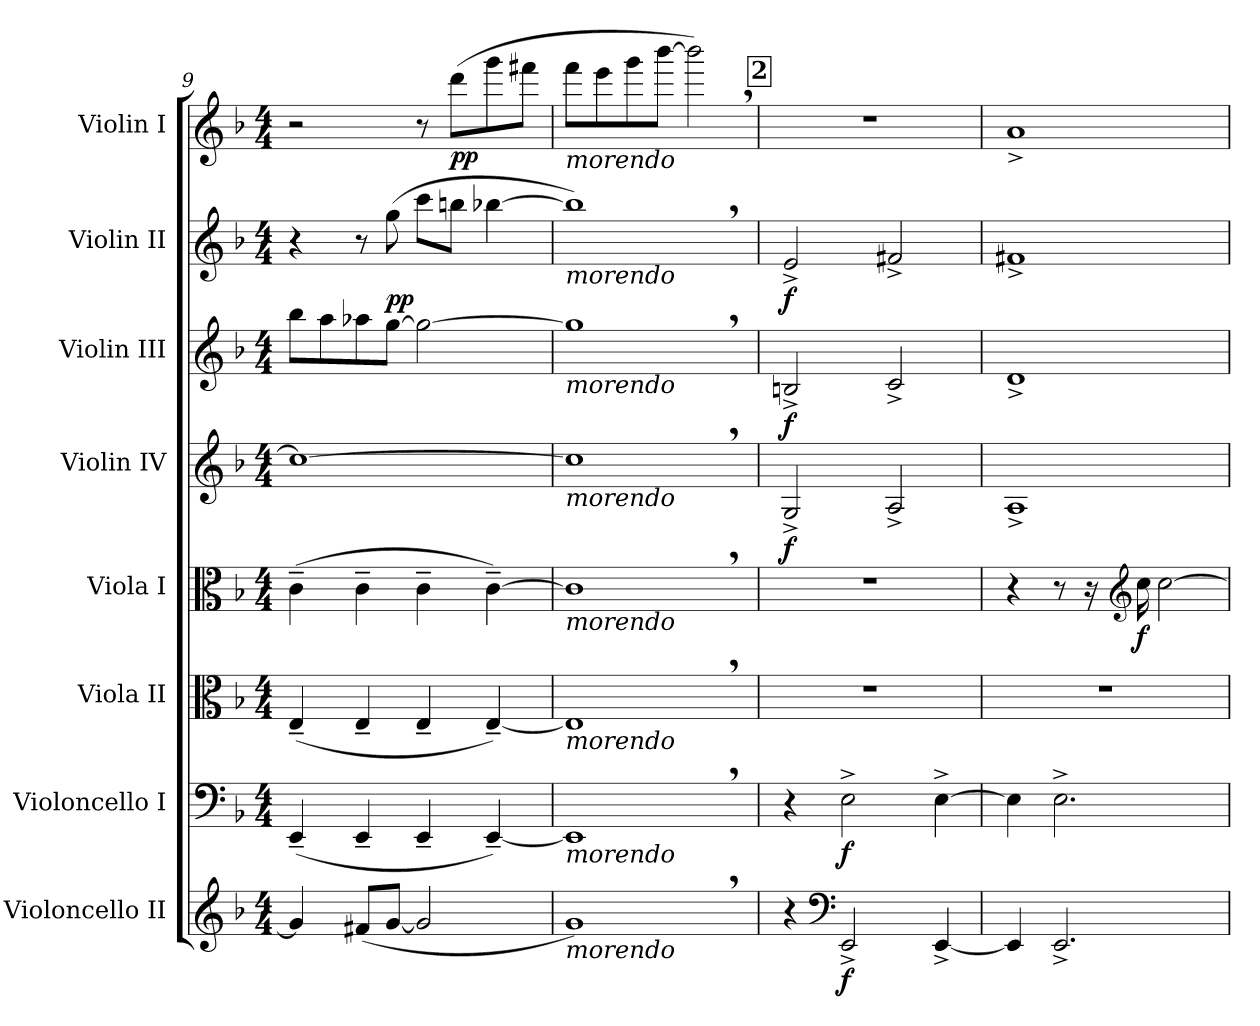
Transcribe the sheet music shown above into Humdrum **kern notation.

**kern	**dynam	**kern	**dynam	**kern	**kern	**dynam	**kern	**dynam	**kern	**dynam	**kern	**dynam	**kern	**dynam
*part8	*part8	*part7	*part7	*part6	*part5	*part5	*part4	*part4	*part3	*part3	*part2	*part2	*part1	*part1
*staff8	*staff8	*staff7	*staff7	*staff6	*staff5	*staff5	*staff4	*staff4	*staff3	*staff3	*staff2	*staff2	*staff1	*staff1
*I"Violoncello II	*	*I"Violoncello I	*	*I"Viola II	*I"Viola I	*	*I"Violin IV	*	*I"Violin III	*	*I"Violin II	*	*I"Violin I	*
*I'Vc. II	*	*I'Vc. I	*	*I'Vla. II	*I'Vla. I	*	*I'Vln. IV	*	*I'Vln. III	*	*I'Vln. II	*	*I'Vln. I	*
!!LO:PB:g=z
*clefG2	*	*clefF4	*	*clefC3	*clefC3	*	*clefG2	*	*clefG2	*	*clefG2	*	*clefG2	*
*k[b-]	*	*k[b-]	*	*k[b-]	*k[b-]	*	*k[b-]	*	*k[b-]	*	*k[b-]	*	*k[b-]	*
*M4/4	*	*M4/4	*	*M4/4	*M4/4	*	*M4/4	*	*M4/4	*	*M4/4	*	*M4/4	*
=9	=9	=9	=9	=9	=9	=9	=9	=9	=9	=9	=9	=9	=9	=9
4g/]	.	(<4EE~/	.	(<4E~/	(>4c~\	.	1cc_	.	8bb-\L	.	4r	.	2r	.
.	.	.	.	.	.	.	.	.	8aa\	.	.	.	.	.
(<8f#X/L	.	4EE~/	.	4E~/	4c~\	.	.	.	8aa-X\	.	8r	.	.	.
!	!	!	!	!	!	!	!	!	!	!	!	!LO:DY:b	!	!
[8g/J	.	.	.	.	.	.	.	.	[8gg\J	.	(>8gg\	pp	.	.
2g/]	.	4EE~/	.	4E~/	4c~\	.	.	.	2gg\_	.	8ccc\L	.	8r	.
!	!	!	!	!	!	!	!	!	!	!	!	!	!	!LO:DY:b
.	.	.	.	.	.	.	.	.	.	.	8bbn\J	.	(>8ddd\L	pp
.	.	[4EE~/)	.	[4E~/)	[4c~\)	.	.	.	.	.	[4bb-X\	.	8ggg\	.
.	.	.	.	.	.	.	.	.	.	.	.	.	8fff#X\J	.
=10	=10	=10	=10	=10	=10	=10	=10	=10	=10	=10	=10	=10	=10	=10
!	!	!	!	!	!	!	!	!	!	!	!	!	!LO:TX:b:i:t=morendo	!
!	!	!	!	!	!	!	!	!	!	!	!LO:TX:b:i:t=morendo	!	!	!
!	!	!	!	!	!	!	!	!	!LO:TX:b:i:t=morendo	!	!	!	!	!
!	!	!	!	!	!	!	!LO:TX:b:i:t=morendo	!	!	!	!	!	!	!
!	!	!	!	!	!LO:TX:b:i:t=morendo	!	!	!	!	!	!	!	!	!
!	!	!	!	!LO:TX:b:i:t=morendo	!	!	!	!	!	!	!	!	!	!
!	!	!LO:TX:b:i:t=morendo	!	!	!	!	!	!	!	!	!	!	!	!
!LO:TX:b:i:t=morendo	!	!	!	!	!	!	!	!	!	!	!	!	!	!
1g,)	.	1EE,]	.	1E,]	1c,]	.	1cc,]	.	1gg,]	.	1bb-,])	.	8fff\L	.
.	.	.	.	.	.	.	.	.	.	.	.	.	8eee\	.
.	.	.	.	.	.	.	.	.	.	.	.	.	8ggg\	.
.	.	.	.	.	.	.	.	.	.	.	.	.	[8bbb-\J	.
.	.	.	.	.	.	.	.	.	.	.	.	.	2bbb-,\])	.
!!LO:REH:place=s1:a:B:fs=14:t=2
=11	=11	=11	=11	=11	=11	=11	=11	=11	=11	=11	=11	=11	=11	=11
!	!	!	!	!	!	!	!	!LO:DY:b	!	!LO:DY:b	!	!LO:DY:b	!	!
4r	.	4r	.	1r	1r	.	2G^/	f	2Bn^/	f	2e^/	f	1r	.
*clefF4	*	*	*	*	*	*	*	*	*	*	*	*	*	*
!	!LO:DY:b	!	!LO:DY:b	!	!	!	!	!	!	!	!	!	!	!
2EE^/	f	2E^\	f	.	.	.	.	.	.	.	.	.	.	.
.	.	.	.	.	.	.	2A^/	.	2c^/	.	2f#X^/	.	.	.
[4EE^/	.	[4E^\	.	.	.	.	.	.	.	.	.	.	.	.
=12	=12	=12	=12	=12	=12	=12	=12	=12	=12	=12	=12	=12	=12	=12
4EE/]	.	4E\]	.	1r	4r	.	1A^	.	1d^	.	1f#X^	.	1a^	.
2.EE^/	.	2.E^\	.	.	8r	.	.	.	.	.	.	.	.	.
.	.	.	.	.	16r	.	.	.	.	.	.	.	.	.
*	*	*	*	*	*clefG2	*	*	*	*	*	*	*	*	*
!	!	!	!	!	!	!LO:DY:b	!	!	!	!	!	!	!	!
.	.	.	.	.	16cc\	f	.	.	.	.	.	.	.	.
.	.	.	.	.	[2cc\	.	.	.	.	.	.	.	.	.
=	=	=	=	=	=	=	=	=	=	=	=	=	=	=
*-	*-	*-	*-	*-	*-	*-	*-	*-	*-	*-	*-	*-	*-	*-
